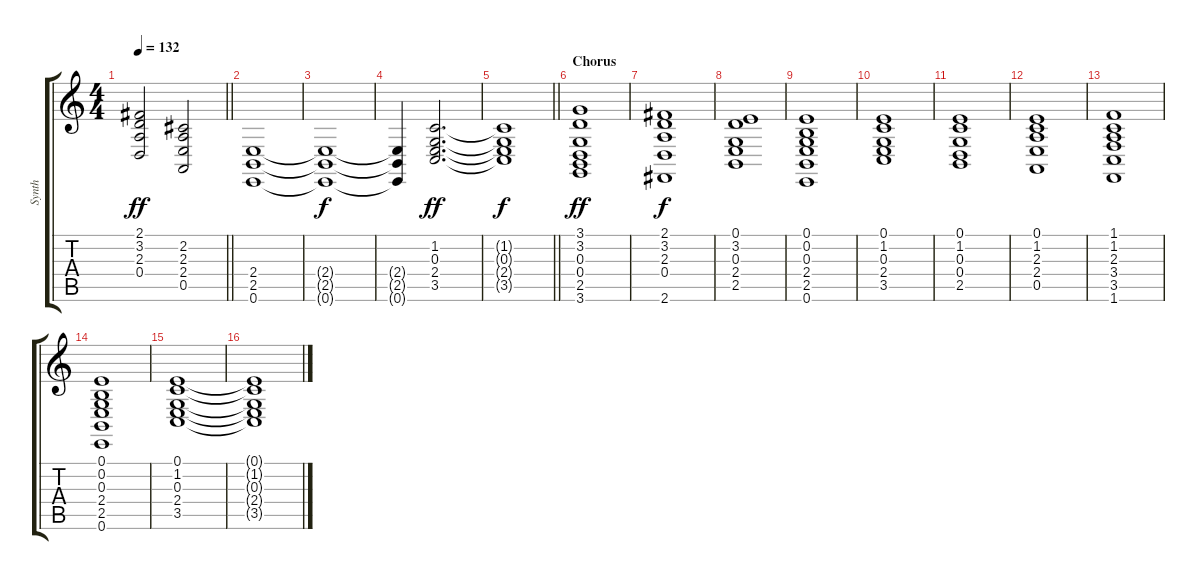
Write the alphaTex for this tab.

\track ("Synth" "Synth") {instrument pad2warm}
\staff {score tabs}
\tuning (E4 B3 G3 D3 A2 E2) {hide}
\ts (4 4)
\tempo 132
\clef g2
\barLineRight lightlight
\ks c
(2.1 3.2 2.3 0.4).2{dy ff} (2.2 2.3 2.4 0.5).2 |
(2.4 2.5 0.6).1 |
(2.4{t} 2.5{t} 0.6{t}).1{dy f} |
(2.4{t} 2.5{t} 0.6{t}).4 (1.2 0.3 2.4 3.5).2{d dy ff} |
\barLineRight lightlight
(1.2{t} 0.3{t} 2.4{t} 3.5{t}).1{dy f} |
\section ("" "Chorus")
(3.1 3.2 0.3 0.4 2.5 3.6).1{dy ff} |
(2.1 3.2 2.3 0.4 2.6).1{dy f} |
(0.1 3.2 0.3 2.4 2.5).1 |
(0.1 0.2 0.3 2.4 2.5 0.6).1 |
(0.1 1.2 0.3 2.4 3.5).1 |
(0.1 1.2 0.3 0.4 2.5).1 |
(0.1 1.2 2.3 2.4 0.5).1 |
(1.1 1.2 2.3 3.4 3.5 1.6).1 |
(0.1 0.2 0.3 2.4 2.5 0.6).1 |
(0.1 1.2 0.3 2.4 3.5).1 |
(0.1{t} 1.2{t} 0.3{t} 2.4{t} 3.5{t}).1
